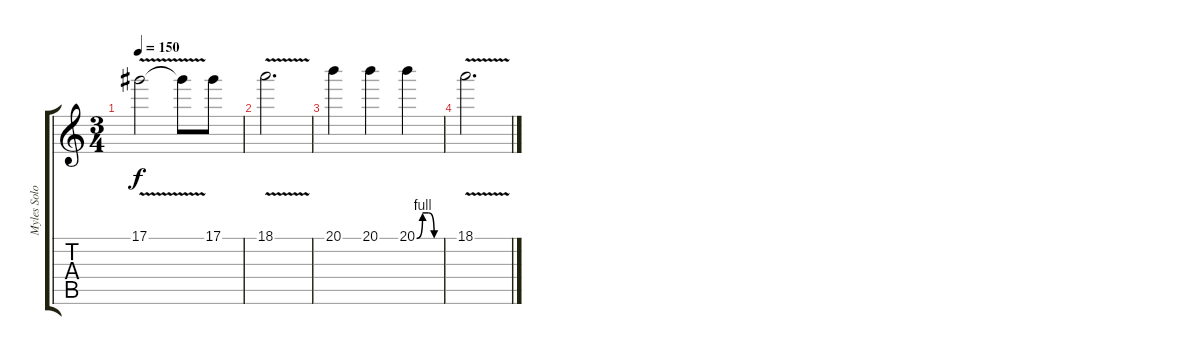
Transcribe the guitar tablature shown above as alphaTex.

\track ("Myles Solo" "Myles Solo") {instrument distortionguitar}
\staff {score tabs}
\tuning (Eb4 Bb3 Gb3 Db3 Ab2 Eb2) {hide}
\ts (3 4)
\tempo 150
\clef g2
\ks c
17.1{v}.2{dy f} 17.1{t}.8 17.1.8 |
18.1{v}.2{d} |
20.1.4 20.1.4 20.1{be (custom 0 0 15 4 30 4 45 0 53 0 60 0)}.4 |
18.1{v}.2{d}
